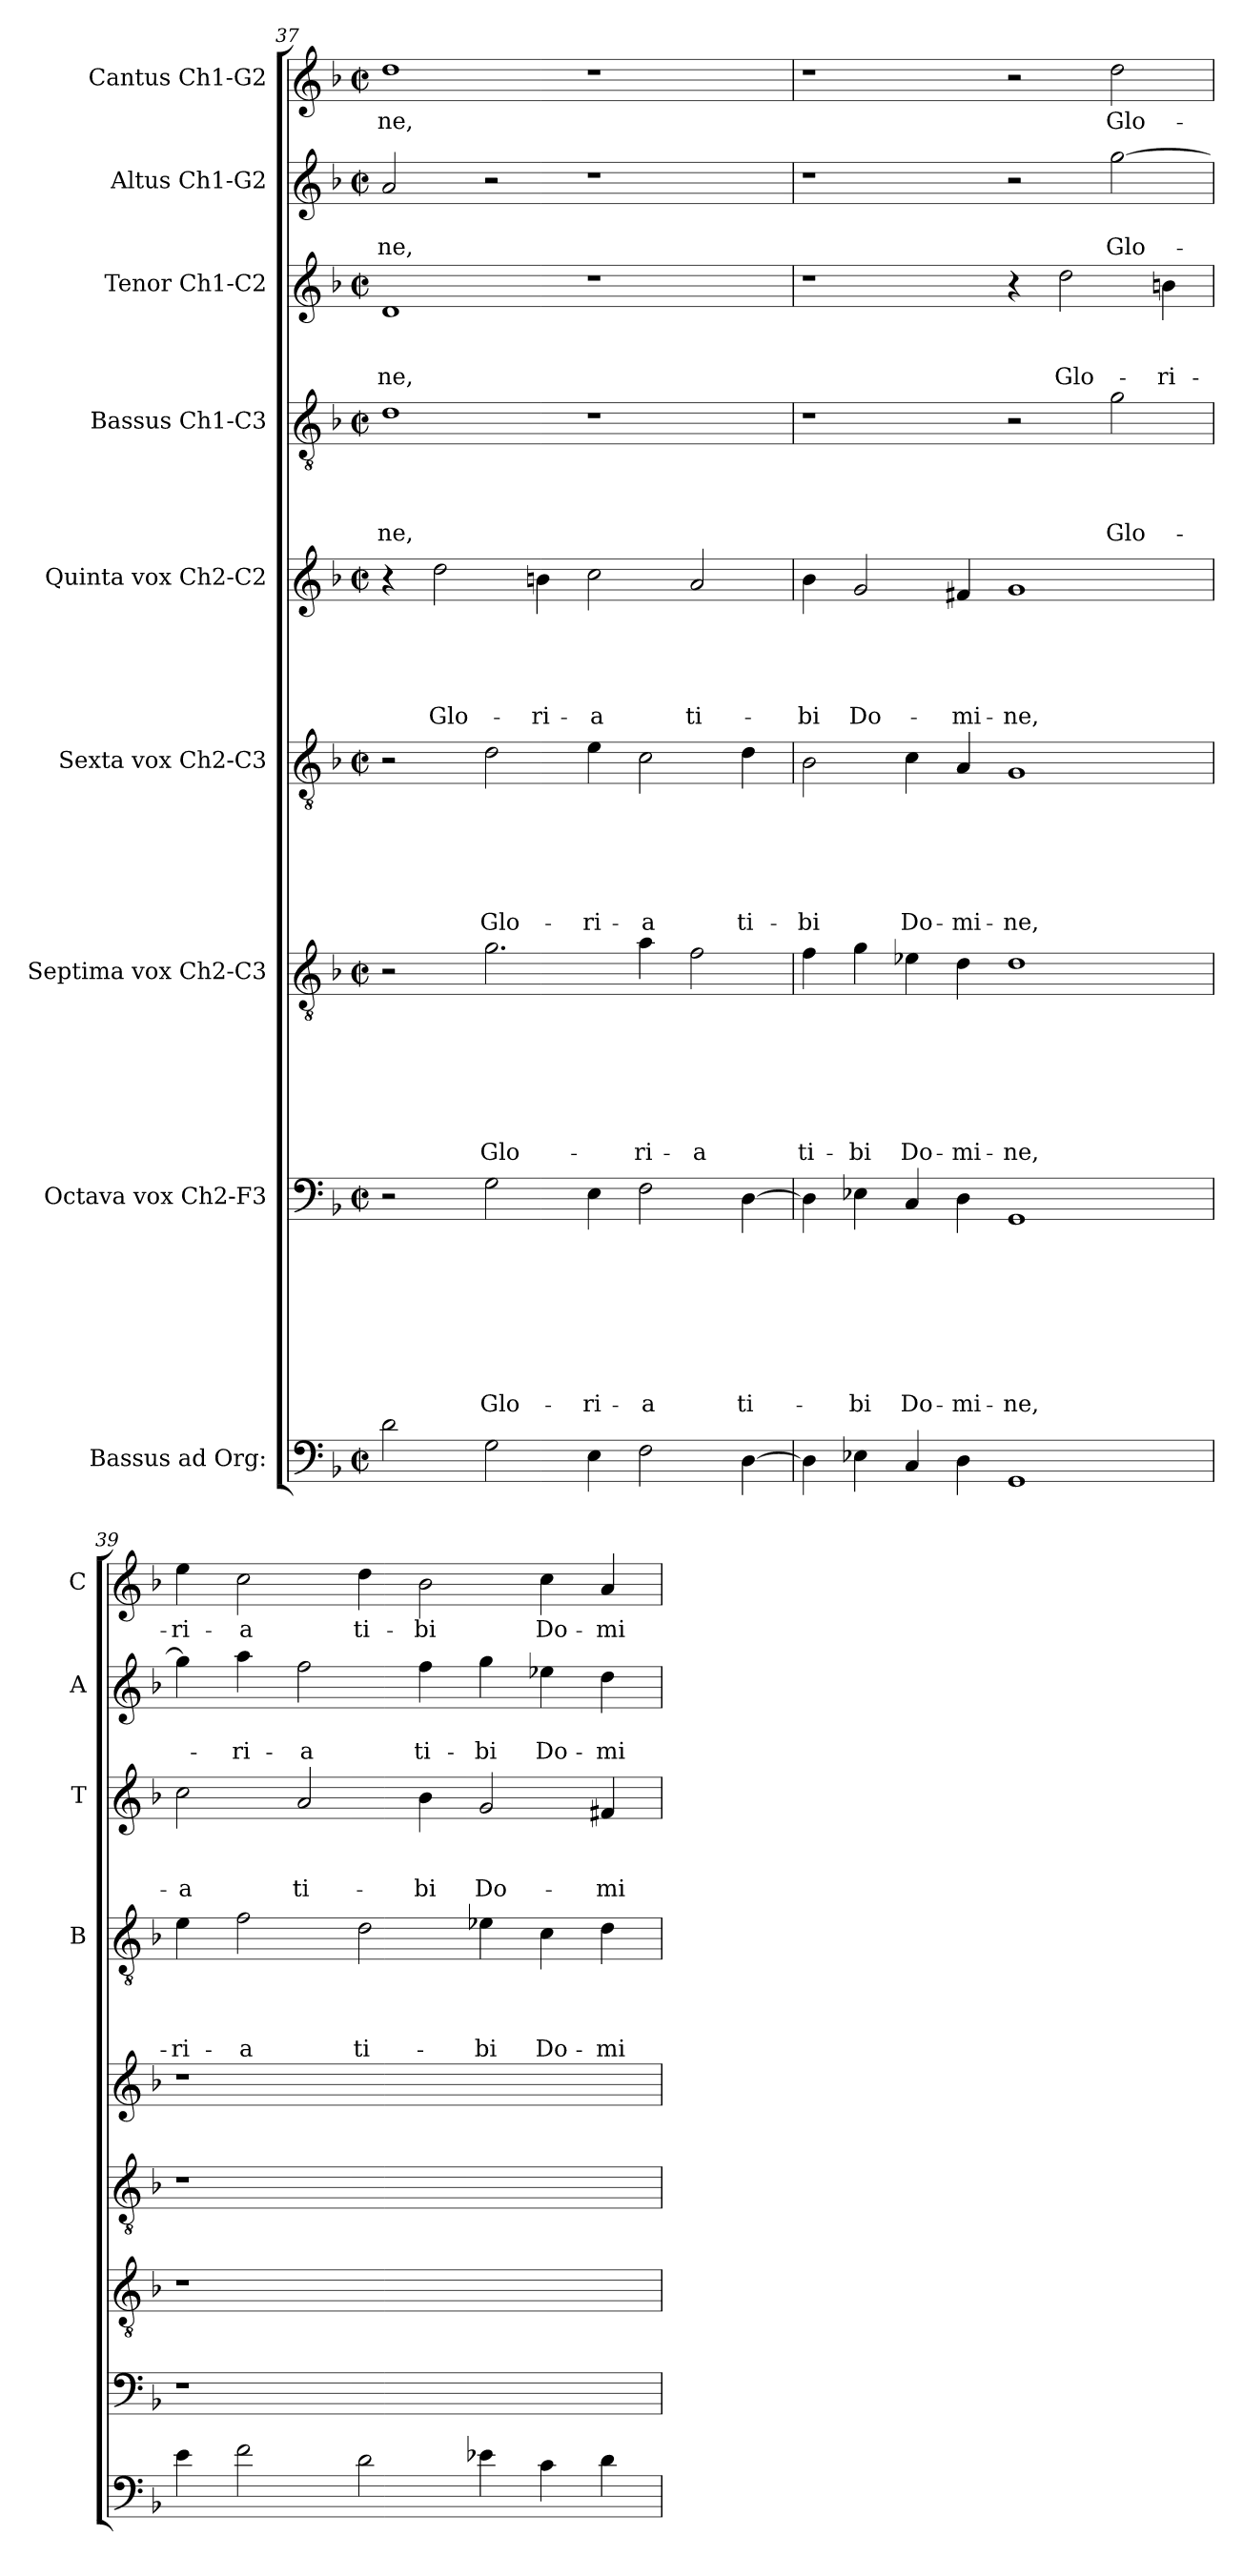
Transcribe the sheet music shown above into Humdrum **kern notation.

**kern	**kern	**text	**text	**text	**text	**text	**text	**text	**text	**kern	**text	**text	**text	**text	**text	**text	**text	**kern	**text	**text	**text	**text	**text	**text	**kern	**text	**text	**text	**text	**text	**kern	**text	**text	**text	**text	**kern	**text	**text	**text	**kern	**text	**text	**kern	**text
*part9	*part8	*part8	*part8	*part8	*part8	*part8	*part8	*part8	*part8	*part7	*part7	*part7	*part7	*part7	*part7	*part7	*part7	*part6	*part6	*part6	*part6	*part6	*part6	*part6	*part5	*part5	*part5	*part5	*part5	*part5	*part4	*part4	*part4	*part4	*part4	*part3	*part3	*part3	*part3	*part2	*part2	*part2	*part1	*part1
*staff9	*staff8	*staff8	*staff8	*staff8	*staff8	*staff8	*staff8	*staff8	*staff8	*staff7	*staff7	*staff7	*staff7	*staff7	*staff7	*staff7	*staff7	*staff6	*staff6	*staff6	*staff6	*staff6	*staff6	*staff6	*staff5	*staff5	*staff5	*staff5	*staff5	*staff5	*staff4	*staff4	*staff4	*staff4	*staff4	*staff3	*staff3	*staff3	*staff3	*staff2	*staff2	*staff2	*staff1	*staff1
*I"Bassus ad Org:	*I"Octava vox Ch2-F3	*	*	*	*	*	*	*	*	*I"Septima vox Ch2-C3	*	*	*	*	*	*	*	*I"Sexta vox Ch2-C3	*	*	*	*	*	*	*I"Quinta vox Ch2-C2	*	*	*	*	*	*I"Bassus Ch1-C3	*	*	*	*	*I"Tenor Ch1-C2	*	*	*	*I"Altus Ch1-G2	*	*	*I"Cantus Ch1-G2	*
*	*	*	*	*	*	*	*	*	*	*	*	*	*	*	*	*	*	*	*	*	*	*	*	*	*	*	*	*	*	*	*I'B	*	*	*	*	*I'T	*	*	*	*I'A	*	*	*I'C	*
*clefF4	*clefF4	*	*	*	*	*	*	*	*	*clefGv2	*	*	*	*	*	*	*	*clefGv2	*	*	*	*	*	*	*clefG2	*	*	*	*	*	*clefGv2	*	*	*	*	*clefG2	*	*	*	*clefG2	*	*	*clefG2	*
*k[b-]	*k[b-]	*	*	*	*	*	*	*	*	*k[b-]	*	*	*	*	*	*	*	*k[b-]	*	*	*	*	*	*	*k[b-]	*	*	*	*	*	*k[b-]	*	*	*	*	*k[b-]	*	*	*	*k[b-]	*	*	*k[b-]	*
*F:	*F:	*	*	*	*	*	*	*	*	*F:	*	*	*	*	*	*	*	*F:	*	*	*	*	*	*	*F:	*	*	*	*	*	*F:	*	*	*	*	*F:	*	*	*	*F:	*	*	*F:	*
*M2/2	*M2/2	*	*	*	*	*	*	*	*	*M2/2	*	*	*	*	*	*	*	*M2/2	*	*	*	*	*	*	*M2/2	*	*	*	*	*	*M2/2	*	*	*	*	*M2/2	*	*	*	*M2/2	*	*	*M2/2	*
*met(c|)	*met(c|)	*	*	*	*	*	*	*	*	*met(c|)	*	*	*	*	*	*	*	*met(c|)	*	*	*	*	*	*	*met(c|)	*	*	*	*	*	*met(c|)	*	*	*	*	*met(c|)	*	*	*	*met(c|)	*	*	*met(c|)	*
=37	=37	=37	=37	=37	=37	=37	=37	=37	=37	=37	=37	=37	=37	=37	=37	=37	=37	=37	=37	=37	=37	=37	=37	=37	=37	=37	=37	=37	=37	=37	=37	=37	=37	=37	=37	=37	=37	=37	=37	=37	=37	=37	=37	=37
!	!	!	!	!	!	!	!	!	!	!	!	!	!	!	!	!	!	!	!	!	!	!	!	!	!	!	!	!	!	!	!	!	!	!	!LO:LY:b	!	!	!	!LO:LY:b	!	!	!LO:LY:b	!	!LO:LY:b
2d\	2r	.	.	.	.	.	.	.	.	2r	.	.	.	.	.	.	.	2r	.	.	.	.	.	.	4r	.	.	.	.	.	1d	.	.	.	-ne,	1d	.	.	-ne,	2a/	.	-ne,	1dd	-ne,
!	!	!	!	!	!	!	!	!	!	!	!	!	!	!	!	!	!	!	!	!	!	!	!	!	!	!	!	!	!	!LO:LY:b	!	!	!	!	!	!	!	!	!	!	!	!	!	!
.	.	.	.	.	.	.	.	.	.	.	.	.	.	.	.	.	.	.	.	.	.	.	.	.	2dd\	.	.	.	.	Glo-	.	.	.	.	.	.	.	.	.	.	.	.	.	.
!	!	!	!	!	!	!	!	!	!LO:LY:b	!	!	!	!	!	!	!	!LO:LY:b	!	!	!	!	!	!	!LO:LY:b	!	!	!	!	!	!	!	!	!	!	!	!	!	!	!	!	!	!	!	!
2G\	2G\	.	.	.	.	.	.	.	Glo-	2.g\	.	.	.	.	.	.	Glo-	2d\	.	.	.	.	.	Glo-	.	.	.	.	.	.	.	.	.	.	.	.	.	.	.	2r	.	.	.	.
!	!	!	!	!	!	!	!	!	!	!	!	!	!	!	!	!	!	!	!	!	!	!	!	!	!	!	!	!	!	!LO:LY:b	!	!	!	!	!	!	!	!	!	!	!	!	!	!
.	.	.	.	.	.	.	.	.	.	.	.	.	.	.	.	.	.	.	.	.	.	.	.	.	4bn\	.	.	.	.	-ri-	.	.	.	.	.	.	.	.	.	.	.	.	.	.
!	!	!	!	!	!	!	!	!	!LO:LY:b	!	!	!	!	!	!	!	!	!	!	!	!	!	!	!LO:LY:b	!	!	!	!	!	!LO:LY:b	!	!	!	!	!	!	!	!	!	!	!	!	!	!
4E\	4E\	.	.	.	.	.	.	.	-ri-	.	.	.	.	.	.	.	.	4e\	.	.	.	.	.	-ri-	2cc\	.	.	.	.	-a	1r	.	.	.	.	1r	.	.	.	1r	.	.	1r	.
!	!	!	!	!	!	!	!	!	!LO:LY:b	!	!	!	!	!	!	!	!LO:LY:b	!	!	!	!	!	!	!LO:LY:b	!	!	!	!	!	!	!	!	!	!	!	!	!	!	!	!	!	!	!	!
2F\	2F\	.	.	.	.	.	.	.	-a	4a\	.	.	.	.	.	.	-ri-	2c\	.	.	.	.	.	-a	.	.	.	.	.	.	.	.	.	.	.	.	.	.	.	.	.	.	.	.
!	!	!	!	!	!	!	!	!	!	!	!	!	!	!	!	!	!LO:LY:b	!	!	!	!	!	!	!	!	!	!	!	!	!LO:LY:b	!	!	!	!	!	!	!	!	!	!	!	!	!	!
.	.	.	.	.	.	.	.	.	.	2f\	.	.	.	.	.	.	-a	.	.	.	.	.	.	.	2a/	.	.	.	.	ti-	.	.	.	.	.	.	.	.	.	.	.	.	.	.
!	!	!	!	!	!	!	!	!	!LO:LY:b	!	!	!	!	!	!	!	!	!	!	!	!	!	!	!LO:LY:b	!	!	!	!	!	!	!	!	!	!	!	!	!	!	!	!	!	!	!	!
[4D\	[4D\	.	.	.	.	.	.	.	ti-	.	.	.	.	.	.	.	.	4d\	.	.	.	.	.	ti-	.	.	.	.	.	.	.	.	.	.	.	.	.	.	.	.	.	.	.	.
=38	=38	=38	=38	=38	=38	=38	=38	=38	=38	=38	=38	=38	=38	=38	=38	=38	=38	=38	=38	=38	=38	=38	=38	=38	=38	=38	=38	=38	=38	=38	=38	=38	=38	=38	=38	=38	=38	=38	=38	=38	=38	=38	=38	=38
!	!	!	!	!	!	!	!	!	!	!	!	!	!	!	!	!	!LO:LY:b	!	!	!	!	!	!	!LO:LY:b	!	!	!	!	!	!LO:LY:b	!	!	!	!	!	!	!	!	!	!	!	!	!	!
4D\]	4D\]	.	.	.	.	.	.	.	.	4f\	.	.	.	.	.	.	ti-	2B-\	.	.	.	.	.	-bi	4b-\	.	.	.	.	-bi	1r	.	.	.	.	1r	.	.	.	1r	.	.	1r	.
!	!	!	!	!	!	!	!	!	!LO:LY:b	!	!	!	!	!	!	!	!LO:LY:b	!	!	!	!	!	!	!	!	!	!	!	!	!LO:LY:b	!	!	!	!	!	!	!	!	!	!	!	!	!	!
4E-X\	4E-X\	.	.	.	.	.	.	.	-bi	4g\	.	.	.	.	.	.	-bi	.	.	.	.	.	.	.	2g/	.	.	.	.	Do-	.	.	.	.	.	.	.	.	.	.	.	.	.	.
!	!	!	!	!	!	!	!	!	!LO:LY:b	!	!	!	!	!	!	!	!LO:LY:b	!	!	!	!	!	!	!LO:LY:b	!	!	!	!	!	!	!	!	!	!	!	!	!	!	!	!	!	!	!	!
4C/	4C/	.	.	.	.	.	.	.	Do-	4e-X\	.	.	.	.	.	.	Do-	4c\	.	.	.	.	.	Do-	.	.	.	.	.	.	.	.	.	.	.	.	.	.	.	.	.	.	.	.
!	!	!	!	!	!	!	!	!	!LO:LY:b	!	!	!	!	!	!	!	!LO:LY:b	!	!	!	!	!	!	!LO:LY:b	!	!	!	!	!	!LO:LY:b	!	!	!	!	!	!	!	!	!	!	!	!	!	!
4D\	4D\	.	.	.	.	.	.	.	-mi-	4d\	.	.	.	.	.	.	-mi-	4A/	.	.	.	.	.	-mi-	4f#X/	.	.	.	.	-mi-	.	.	.	.	.	.	.	.	.	.	.	.	.	.
!	!	!	!	!	!	!	!	!	!LO:LY:b	!	!	!	!	!	!	!	!LO:LY:b	!	!	!	!	!	!	!LO:LY:b	!	!	!	!	!	!LO:LY:b	!	!	!	!	!	!	!	!	!	!	!	!	!	!
1GG	1GG	.	.	.	.	.	.	.	-ne,	1d	.	.	.	.	.	.	-ne,	1G	.	.	.	.	.	-ne,	1g	.	.	.	.	-ne,	2r	.	.	.	.	4r	.	.	.	2r	.	.	2r	.
!	!	!	!	!	!	!	!	!	!	!	!	!	!	!	!	!	!	!	!	!	!	!	!	!	!	!	!	!	!	!	!	!	!	!	!	!	!	!	!LO:LY:b	!	!	!	!	!
.	.	.	.	.	.	.	.	.	.	.	.	.	.	.	.	.	.	.	.	.	.	.	.	.	.	.	.	.	.	.	.	.	.	.	.	2dd\	.	.	Glo-	.	.	.	.	.
!	!	!	!	!	!	!	!	!	!	!	!	!	!	!	!	!	!	!	!	!	!	!	!	!	!	!	!	!	!	!	!	!	!	!	!LO:LY:b	!	!	!	!	!	!	!LO:LY:b	!	!LO:LY:b
.	.	.	.	.	.	.	.	.	.	.	.	.	.	.	.	.	.	.	.	.	.	.	.	.	.	.	.	.	.	.	2g\	.	.	.	Glo-	.	.	.	.	[2gg\	.	Glo-	2dd\	Glo-
!	!	!	!	!	!	!	!	!	!	!	!	!	!	!	!	!	!	!	!	!	!	!	!	!	!	!	!	!	!	!	!	!	!	!	!	!	!	!	!LO:LY:b	!	!	!	!	!
.	.	.	.	.	.	.	.	.	.	.	.	.	.	.	.	.	.	.	.	.	.	.	.	.	.	.	.	.	.	.	.	.	.	.	.	4bn\	.	.	-ri-	.	.	.	.	.
!!LO:LB:g=z
=39	=39	=39	=39	=39	=39	=39	=39	=39	=39	=39	=39	=39	=39	=39	=39	=39	=39	=39	=39	=39	=39	=39	=39	=39	=39	=39	=39	=39	=39	=39	=39	=39	=39	=39	=39	=39	=39	=39	=39	=39	=39	=39	=39	=39
!	!	!	!	!	!	!	!	!	!	!	!	!	!	!	!	!	!	!	!	!	!	!	!	!	!	!	!	!	!	!	!	!	!	!	!LO:LY:b	!	!	!	!LO:LY:b	!	!	!	!	!LO:LY:b
4e\	1r	.	.	.	.	.	.	.	.	1r	.	.	.	.	.	.	.	1r	.	.	.	.	.	.	1r	.	.	.	.	.	4e\	.	.	.	-ri-	2cc\	.	.	-a	4gg\]	.	.	4ee\	-ri-
!	!	!	!	!	!	!	!	!	!	!	!	!	!	!	!	!	!	!	!	!	!	!	!	!	!	!	!	!	!	!	!	!	!	!	!LO:LY:b	!	!	!	!	!	!	!LO:LY:b	!	!LO:LY:b
2f\	.	.	.	.	.	.	.	.	.	.	.	.	.	.	.	.	.	.	.	.	.	.	.	.	.	.	.	.	.	.	2f\	.	.	.	-a	.	.	.	.	4aa\	.	-ri-	2cc\	-a
!	!	!	!	!	!	!	!	!	!	!	!	!	!	!	!	!	!	!	!	!	!	!	!	!	!	!	!	!	!	!	!	!	!	!	!	!	!	!	!LO:LY:b	!	!	!LO:LY:b	!	!
.	.	.	.	.	.	.	.	.	.	.	.	.	.	.	.	.	.	.	.	.	.	.	.	.	.	.	.	.	.	.	.	.	.	.	.	2a/	.	.	ti-	2ff\	.	-a	.	.
!	!	!	!	!	!	!	!	!	!	!	!	!	!	!	!	!	!	!	!	!	!	!	!	!	!	!	!	!	!	!	!	!	!	!	!LO:LY:b	!	!	!	!	!	!	!	!	!LO:LY:b
2d\	.	.	.	.	.	.	.	.	.	.	.	.	.	.	.	.	.	.	.	.	.	.	.	.	.	.	.	.	.	.	2d\	.	.	.	ti-	.	.	.	.	.	.	.	4dd\	ti-
!	!	!	!	!	!	!	!	!	!	!	!	!	!	!	!	!	!	!	!	!	!	!	!	!	!	!	!	!	!	!	!	!	!	!	!	!	!	!	!LO:LY:b	!	!	!LO:LY:b	!	!LO:LY:b
.	1ryy	.	.	.	.	.	.	.	.	1ryy	.	.	.	.	.	.	.	1ryy	.	.	.	.	.	.	1ryy	.	.	.	.	.	.	.	.	.	.	4b-\	.	.	-bi	4ff\	.	ti-	2b-\	-bi
!	!	!	!	!	!	!	!	!	!	!	!	!	!	!	!	!	!	!	!	!	!	!	!	!	!	!	!	!	!	!	!	!	!	!	!LO:LY:b	!	!	!	!LO:LY:b	!	!	!LO:LY:b	!	!
4e-X\	.	.	.	.	.	.	.	.	.	.	.	.	.	.	.	.	.	.	.	.	.	.	.	.	.	.	.	.	.	.	4e-X\	.	.	.	-bi	2g/	.	.	Do-	4gg\	.	-bi	.	.
!	!	!	!	!	!	!	!	!	!	!	!	!	!	!	!	!	!	!	!	!	!	!	!	!	!	!	!	!	!	!	!	!	!	!	!LO:LY:b	!	!	!	!	!	!	!LO:LY:b	!	!LO:LY:b
4c\	.	.	.	.	.	.	.	.	.	.	.	.	.	.	.	.	.	.	.	.	.	.	.	.	.	.	.	.	.	.	4c\	.	.	.	Do-	.	.	.	.	4ee-X\	.	Do-	4cc\	Do-
!	!	!	!	!	!	!	!	!	!	!	!	!	!	!	!	!	!	!	!	!	!	!	!	!	!	!	!	!	!	!	!	!	!	!	!LO:LY:b	!	!	!	!LO:LY:b	!	!	!LO:LY:b	!	!LO:LY:b
4d\	.	.	.	.	.	.	.	.	.	.	.	.	.	.	.	.	.	.	.	.	.	.	.	.	.	.	.	.	.	.	4d\	.	.	.	-mi-	4f#X/	.	.	-mi-	4dd\	.	-mi-	4a/	-mi-
=	=	=	=	=	=	=	=	=	=	=	=	=	=	=	=	=	=	=	=	=	=	=	=	=	=	=	=	=	=	=	=	=	=	=	=	=	=	=	=	=	=	=	=	=
*-	*-	*-	*-	*-	*-	*-	*-	*-	*-	*-	*-	*-	*-	*-	*-	*-	*-	*-	*-	*-	*-	*-	*-	*-	*-	*-	*-	*-	*-	*-	*-	*-	*-	*-	*-	*-	*-	*-	*-	*-	*-	*-	*-	*-
